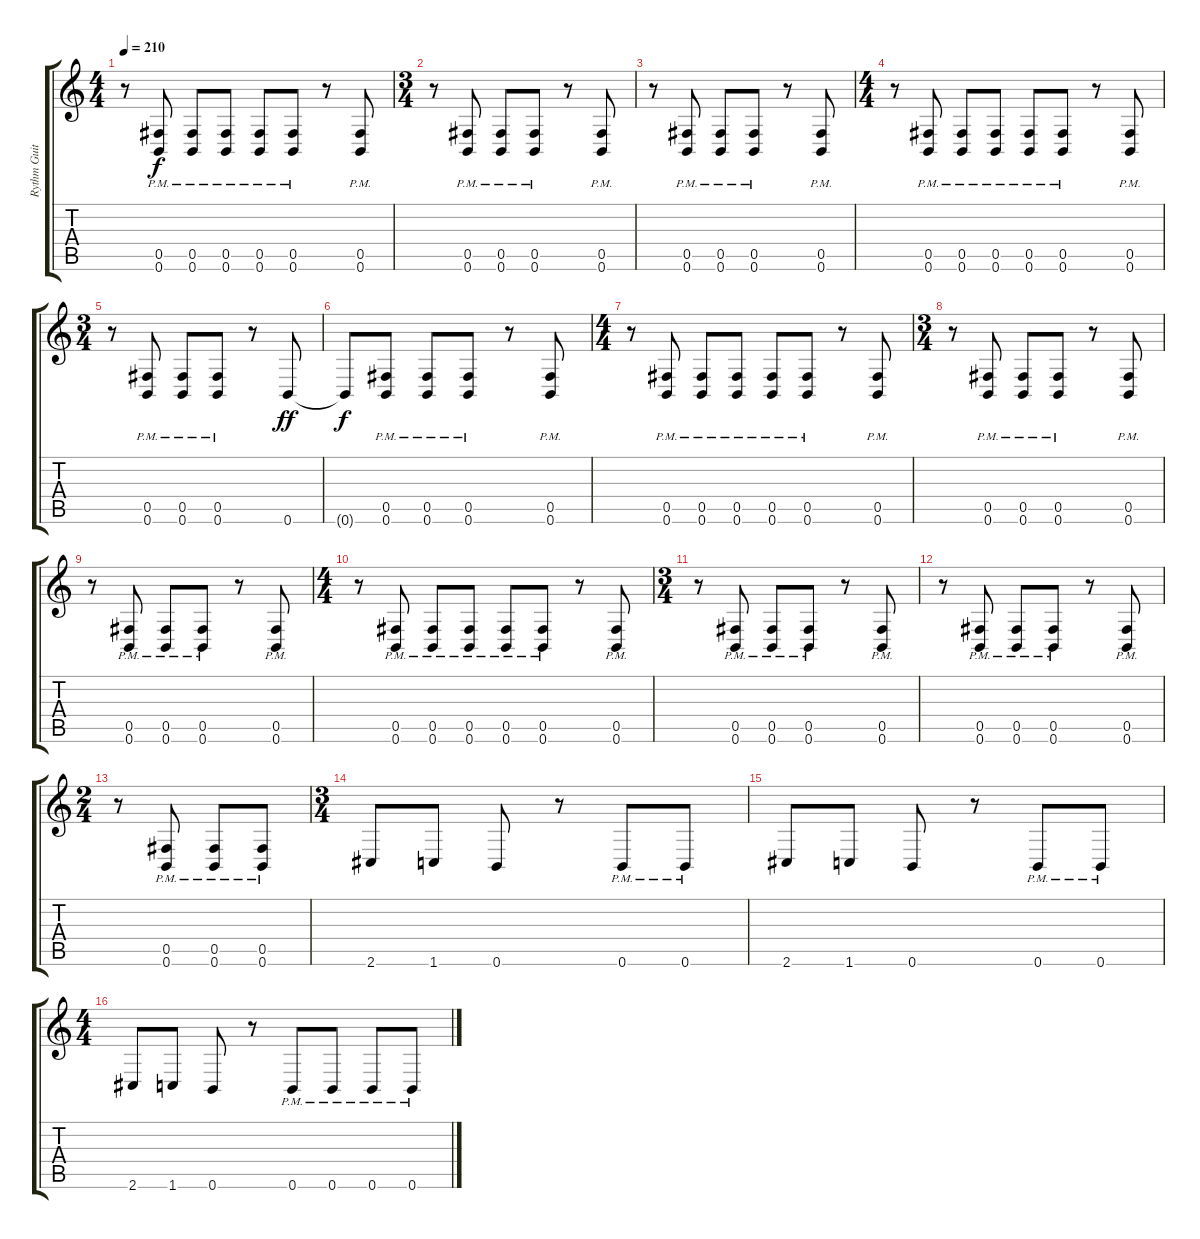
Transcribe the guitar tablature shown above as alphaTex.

\track ("Rythm Guitar" "Rythm Guit") {instrument distortionguitar}
\staff {score tabs}
\tuning (Db4 Ab3 E3 B2 Gb2 B1) {hide}
\ts (4 4)
\tempo 210
\clef g2
\ks c
r.8{dy f} (0.5{pm} 0.6{pm}).8 (0.5{pm} 0.6{pm}).8 (0.5{pm} 0.6{pm}).8 (0.5{pm} 0.6{pm}).8 (0.5{pm} 0.6{pm}).8 r.8 (0.5{pm} 0.6{pm}).8 |
\ts (3 4)
r.8 (0.5{pm} 0.6{pm}).8 (0.5{pm} 0.6{pm}).8 (0.5{pm} 0.6{pm}).8 r.8 (0.5{pm} 0.6{pm}).8 |
r.8 (0.5{pm} 0.6{pm}).8 (0.5{pm} 0.6{pm}).8 (0.5{pm} 0.6{pm}).8 r.8 (0.5{pm} 0.6{pm}).8 |
\ts (4 4)
r.8 (0.5{pm} 0.6{pm}).8 (0.5{pm} 0.6{pm}).8 (0.5{pm} 0.6{pm}).8 (0.5{pm} 0.6{pm}).8 (0.5{pm} 0.6{pm}).8 r.8 (0.5{pm} 0.6{pm}).8 |
\ts (3 4)
r.8 (0.5{pm} 0.6{pm}).8 (0.5{pm} 0.6{pm}).8 (0.5{pm} 0.6{pm}).8 r.8 0.6.8{dy ff} |
0.6{t}.8{dy f} (0.5{pm} 0.6{pm}).8 (0.5{pm} 0.6{pm}).8 (0.5{pm} 0.6{pm}).8 r.8 (0.5{pm} 0.6{pm}).8 |
\ts (4 4)
r.8 (0.5{pm} 0.6{pm}).8 (0.5{pm} 0.6{pm}).8 (0.5{pm} 0.6{pm}).8 (0.5{pm} 0.6{pm}).8 (0.5{pm} 0.6{pm}).8 r.8 (0.5{pm} 0.6{pm}).8 |
\ts (3 4)
r.8 (0.5{pm} 0.6{pm}).8 (0.5{pm} 0.6{pm}).8 (0.5{pm} 0.6{pm}).8 r.8 (0.5{pm} 0.6{pm}).8 |
r.8 (0.5{pm} 0.6{pm}).8 (0.5{pm} 0.6{pm}).8 (0.5{pm} 0.6{pm}).8 r.8 (0.5{pm} 0.6{pm}).8 |
\ts (4 4)
r.8 (0.5{pm} 0.6{pm}).8 (0.5{pm} 0.6{pm}).8 (0.5{pm} 0.6{pm}).8 (0.5{pm} 0.6{pm}).8 (0.5{pm} 0.6{pm}).8 r.8 (0.5{pm} 0.6{pm}).8 |
\ts (3 4)
r.8 (0.5{pm} 0.6{pm}).8 (0.5{pm} 0.6{pm}).8 (0.5{pm} 0.6{pm}).8 r.8 (0.5{pm} 0.6{pm}).8 |
r.8 (0.5{pm} 0.6{pm}).8 (0.5{pm} 0.6{pm}).8 (0.5{pm} 0.6{pm}).8 r.8 (0.5{pm} 0.6{pm}).8 |
\ts (2 4)
r.8 (0.5{pm} 0.6{pm}).8 (0.5{pm} 0.6{pm}).8 (0.5{pm} 0.6{pm}).8 |
\ts (3 4)
2.6.8 1.6.8 0.6.8 r.8 0.6{pm}.8 0.6{pm}.8 |
2.6.8 1.6.8 0.6.8 r.8 0.6{pm}.8 0.6{pm}.8 |
\ts (4 4)
2.6.8 1.6.8 0.6.8 r.8 0.6{pm}.8 0.6{pm}.8 0.6{pm}.8 0.6{pm}.8
